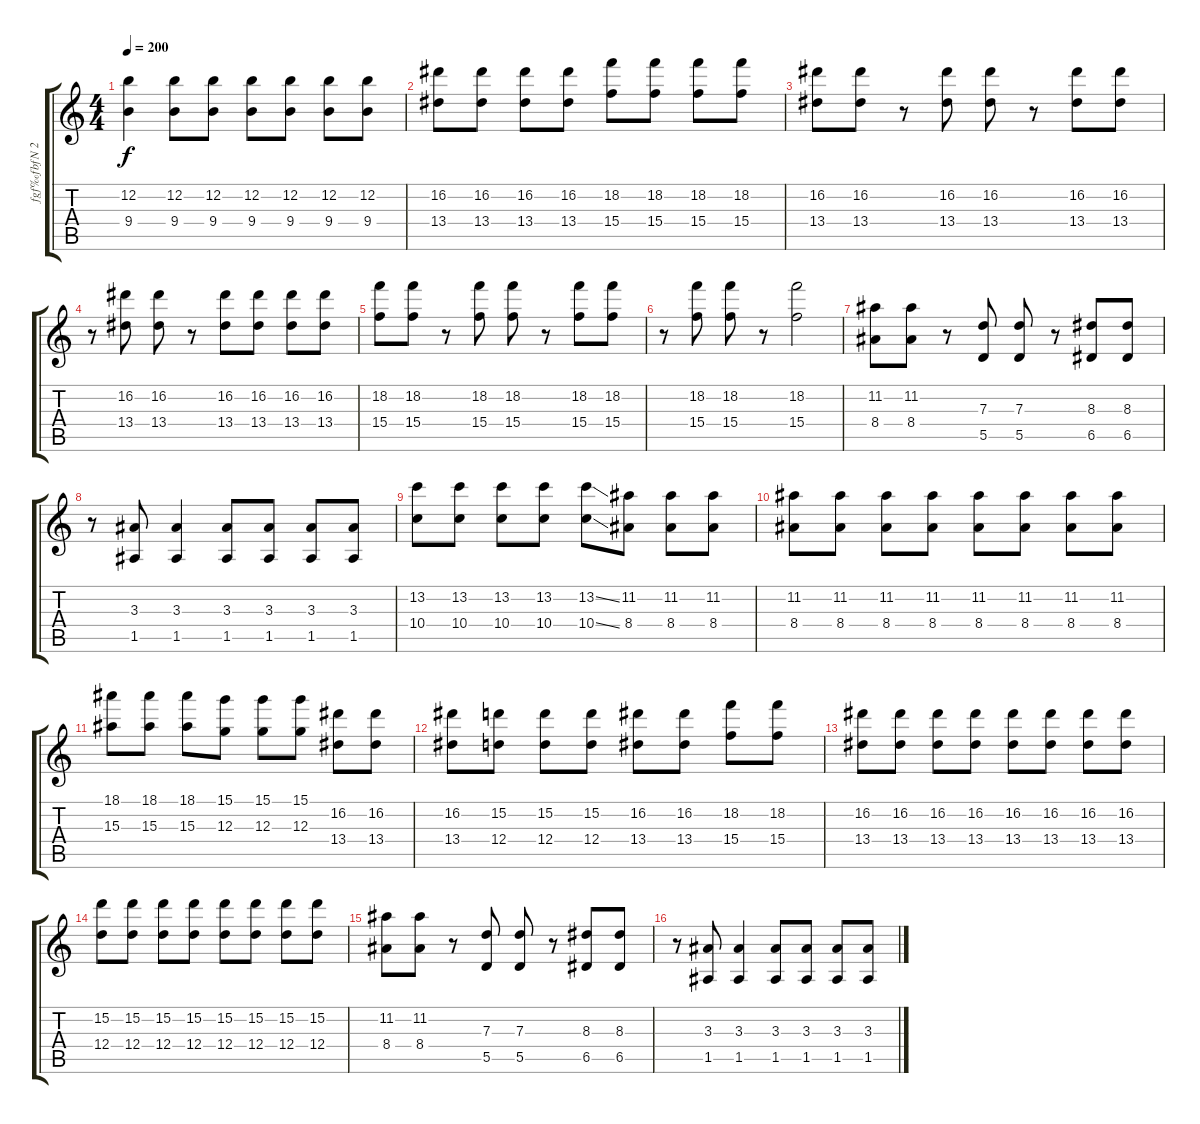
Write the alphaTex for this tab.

\track ("ƒgƒ‰ƒbƒN 2" "ƒgƒ‰ƒbƒN 2") {instrument overdrivenguitar}
\staff {score tabs}
\tuning (E4 B3 G3 D3 A2 E2) {hide}
\ts (4 4)
\tempo 200
\clef g2
\ks c
(12.2 9.4).4{dy f} (12.2 9.4).8 (12.2 9.4).8 (12.2 9.4).8 (12.2 9.4).8 (12.2 9.4).8 (12.2 9.4).8 |
(16.2 13.4).8 (16.2 13.4).8 (16.2 13.4).8 (16.2 13.4).8 (18.2 15.4).8 (18.2 15.4).8 (18.2 15.4).8 (18.2 15.4).8 |
(16.2 13.4).8 (16.2 13.4).8 r.8 (16.2 13.4).8 (16.2 13.4).8 r.8 (16.2 13.4).8 (16.2 13.4).8 |
r.8 (16.2 13.4).8 (16.2 13.4).8 r.8 (16.2 13.4).8 (16.2 13.4).8 (16.2 13.4).8 (16.2 13.4).8 |
(18.2 15.4).8 (18.2 15.4).8 r.8 (18.2 15.4).8 (18.2 15.4).8 r.8 (18.2 15.4).8 (18.2 15.4).8 |
r.8 (18.2 15.4).8 (18.2 15.4).8 r.8 (18.2 15.4).2 |
(11.2 8.4).8 (11.2 8.4).8 r.8 (7.3 5.5).8 (7.3 5.5).8 r.8 (8.3 6.5).8 (8.3 6.5).8 |
r.8 (3.3 1.5).8 (3.3 1.5).4 (3.3 1.5).8 (3.3 1.5).8 (3.3 1.5).8 (3.3 1.5).8 |
(13.2 10.4).8 (13.2 10.4).8 (13.2 10.4).8 (13.2 10.4).8 (13.2{ss} 10.4{ss}).8 (11.2 8.4).8 (11.2 8.4).8 (11.2 8.4).8 |
(11.2 8.4).8 (11.2 8.4).8 (11.2 8.4).8 (11.2 8.4).8 (11.2 8.4).8 (11.2 8.4).8 (11.2 8.4).8 (11.2 8.4).8 |
(18.1 15.3).8 (18.1 15.3).8 (18.1 15.3).8 (15.1 12.3).8 (15.1 12.3).8 (15.1 12.3).8 (16.2 13.4).8 (16.2 13.4).8 |
(16.2 13.4).8 (15.2 12.4).8 (15.2 12.4).8 (15.2 12.4).8 (16.2 13.4).8 (16.2 13.4).8 (18.2 15.4).8 (18.2 15.4).8 |
(16.2 13.4).8 (16.2 13.4).8 (16.2 13.4).8 (16.2 13.4).8 (16.2 13.4).8 (16.2 13.4).8 (16.2 13.4).8 (16.2 13.4).8 |
(15.2 12.4).8 (15.2 12.4).8 (15.2 12.4).8 (15.2 12.4).8 (15.2 12.4).8 (15.2 12.4).8 (15.2 12.4).8 (15.2 12.4).8 |
(11.2 8.4).8 (11.2 8.4).8 r.8 (7.3 5.5).8 (7.3 5.5).8 r.8 (8.3 6.5).8 (8.3 6.5).8 |
r.8 (3.3 1.5).8 (3.3 1.5).4 (3.3 1.5).8 (3.3 1.5).8 (3.3 1.5).8 (3.3 1.5).8
